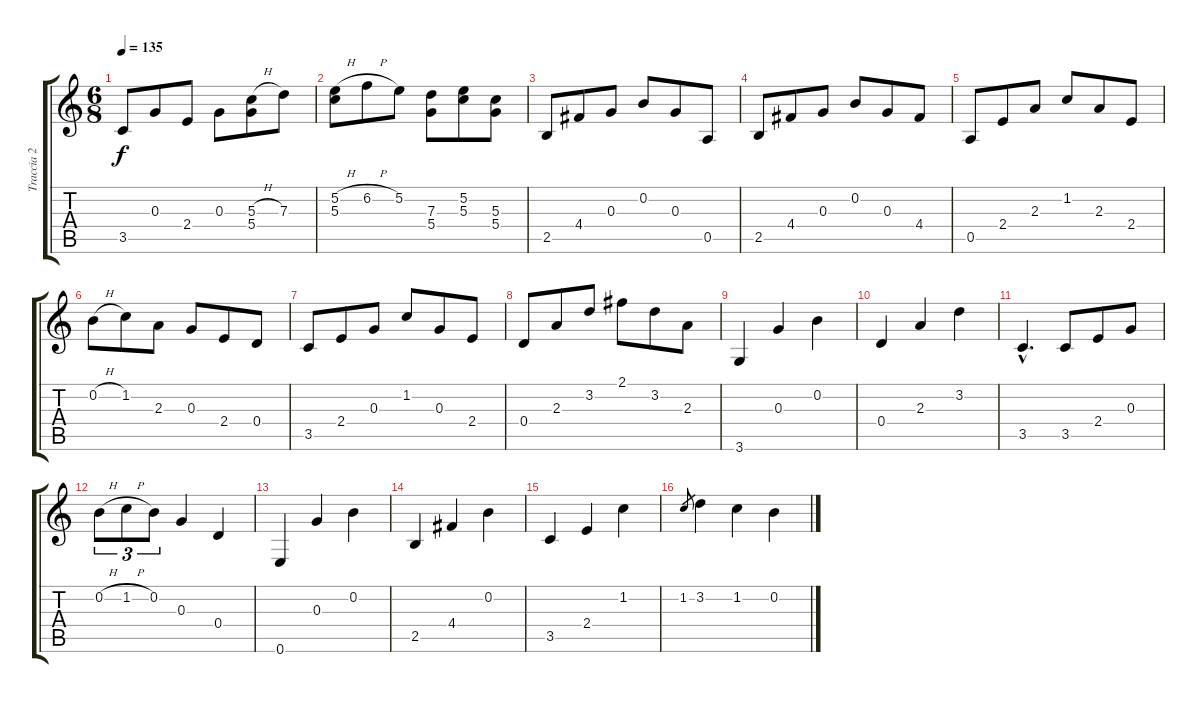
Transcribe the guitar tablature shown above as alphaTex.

\track ("Traccia 2" "Traccia 2") {instrument acousticguitarnylon}
\staff {score tabs}
\tuning (E4 B3 G3 D3 A2 E2) {hide}
\ts (6 8)
\tempo 135
\clef g2
\ks c
3.5.8{dy f} 0.3.8 2.4.8 0.3.8 (5.3{h} 5.4).8 7.3.8 |
(5.2{h} 5.3).8 6.2{h}.8 5.2.8 (7.3 5.4).8 (5.2 5.3).8 (5.3 5.4).8 |
2.5.8 4.4.8 0.3.8 0.2.8 0.3.8 0.5.8 |
2.5.8 4.4.8 0.3.8 0.2.8 0.3.8 4.4.8 |
0.5.8 2.4.8 2.3.8 1.2.8 2.3.8 2.4.8 |
0.2{h}.8 1.2.8 2.3.8 0.3.8 2.4.8 0.4.8 |
3.5.8 2.4.8 0.3.8 1.2.8 0.3.8 2.4.8 |
0.4.8 2.3.8 3.2.8 2.1.8 3.2.8 2.3.8 |
3.6.4 0.3.4 0.2.4 |
0.4.4 2.3.4 3.2.4 |
3.5{hac}.4{d} 3.5.8 2.4.8 0.3.8 |
0.2{h}.8{tu (3 2)} 1.2{h}.8{tu (3 2)} 0.2.8{tu (3 2)} 0.3.4 0.4.4 |
0.6.4 0.3.4 0.2.4 |
2.5.4 4.4.4 0.2.4 |
3.5.4 2.4.4 1.2.4 |
1.2.8{gr} 3.2.4 1.2.4 0.2.4
